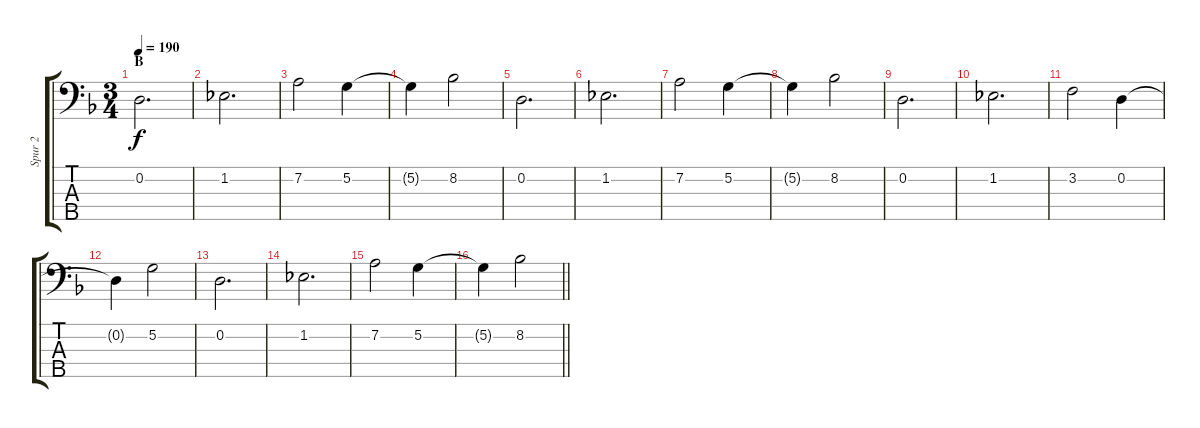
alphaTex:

\track ("Spur 2" "Spur 2") {instrument acousticbass}
\staff {score tabs}
\tuning (G2 D2 A1 E1 B0) {hide}
\ts (3 4)
\section ("" "B")
\tempo 190
\clef f4
\ks dminor
0.2.2{d dy f} |
1.2.2{d} |
7.2.2 5.2.4 |
5.2{t}.4 8.2.2 |
0.2.2{d} |
1.2.2{d} |
7.2.2 5.2.4 |
5.2{t}.4 8.2.2 |
0.2.2{d} |
1.2.2{d} |
3.2.2 0.2.4 |
0.2{t}.4 5.2.2 |
0.2.2{d} |
1.2.2{d} |
7.2.2 5.2.4 |
\barLineRight lightlight
5.2{t}.4 8.2.2
